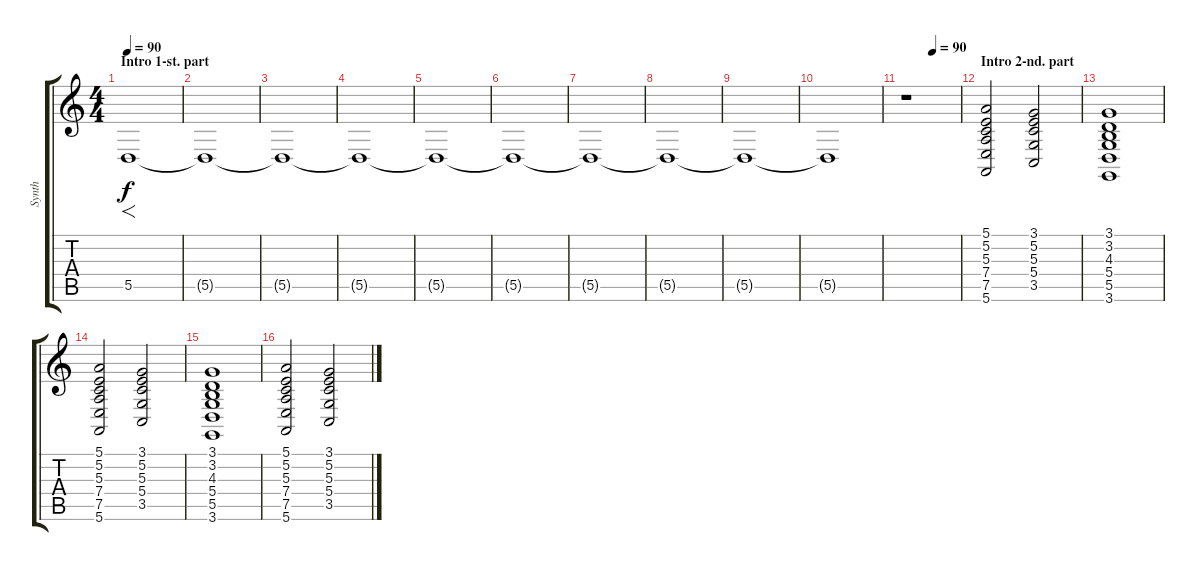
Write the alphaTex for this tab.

\track ("Synth" "Synth") {instrument pad2warm}
\staff {score tabs}
\tuning (E4 B3 G3 D3 A2 E2) {hide}
\ts (4 4)
\section ("" "Intro 1-st. part")
\tempo 90
\tempo 100
\tempo 90
\clef g2
\ks c
5.5.1{f dy f instrument pad2warm} |
5.5{t}.1 |
5.5{t}.1 |
5.5{t}.1 |
5.5{t}.1 |
5.5{t}.1 |
5.5{t}.1 |
5.5{t}.1 |
5.5{t}.1 |
5.5{t}.1 |
\tempo (90 0.5)
r.1{volume 4 instrument stringensemble1} |
\section ("" "Intro 2-nd. part")
(5.1 5.2 5.3 7.4 7.5 5.6).2 (3.1 5.2 5.3 5.4 3.5).2 |
(3.1 3.2 4.3 5.4 5.5 3.6).1 |
(5.1 5.2 5.3 7.4 7.5 5.6).2 (3.1 5.2 5.3 5.4 3.5).2 |
(3.1 3.2 4.3 5.4 5.5 3.6).1 |
(5.1 5.2 5.3 7.4 7.5 5.6).2 (3.1 5.2 5.3 5.4 3.5).2
